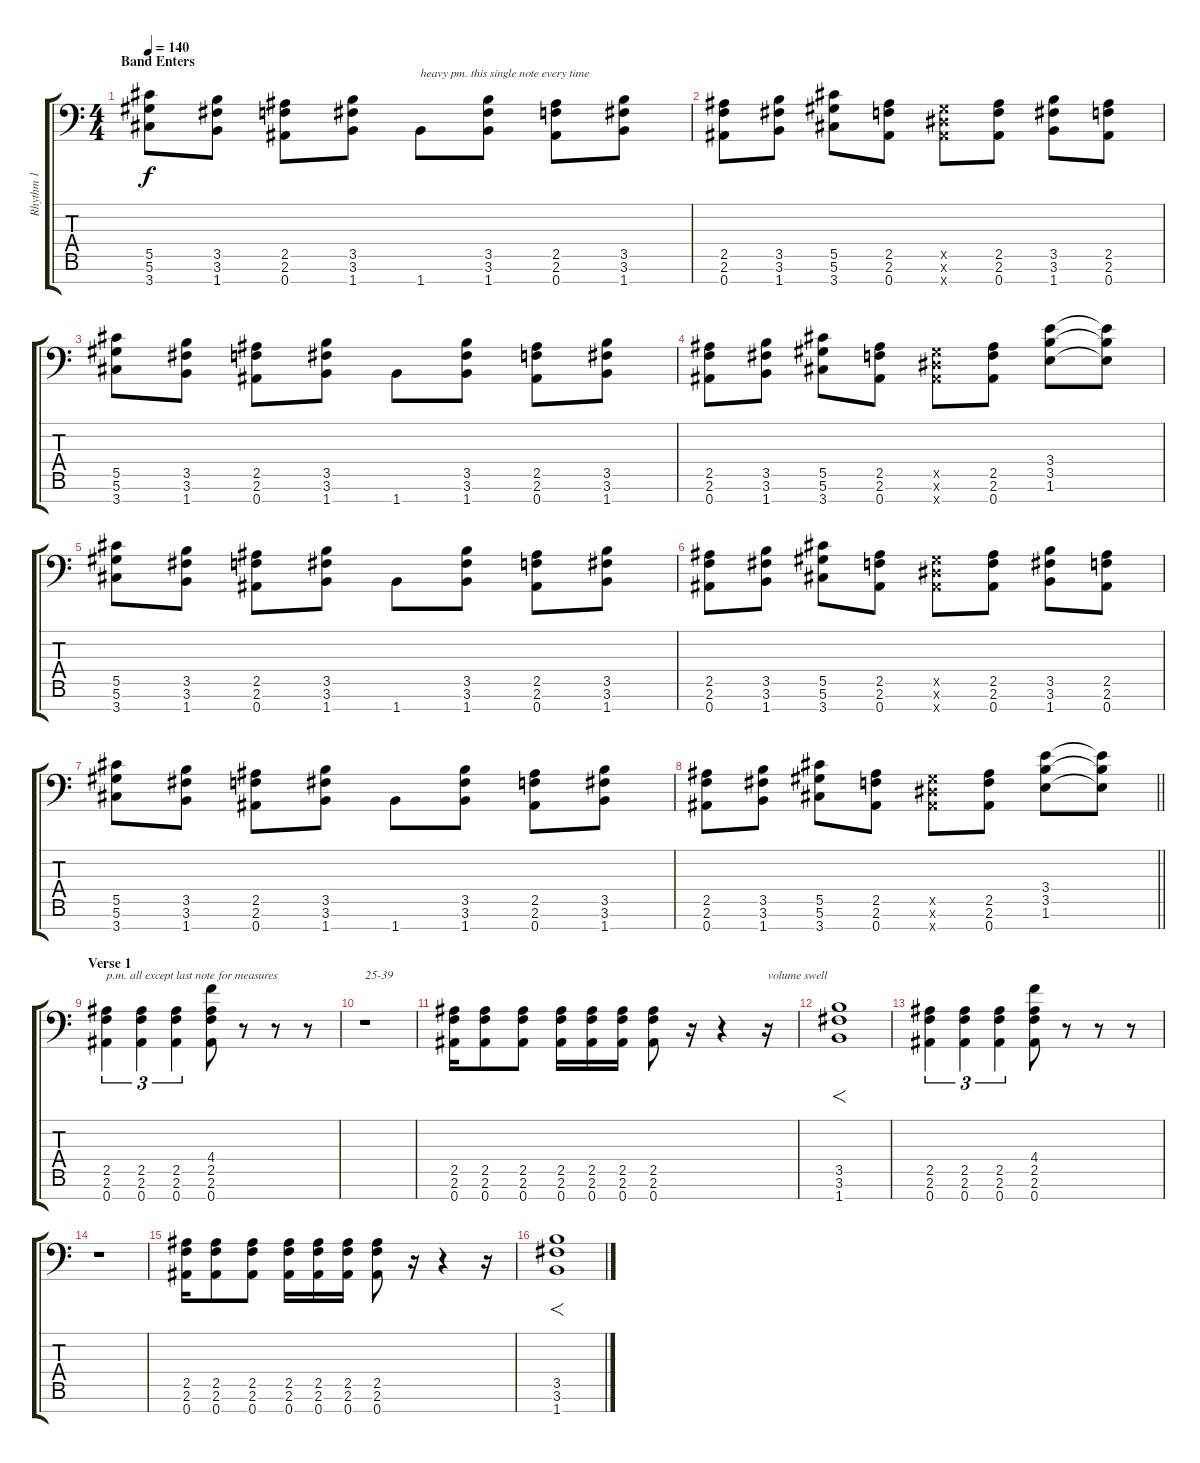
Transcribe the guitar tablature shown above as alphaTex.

\track ("Rhythm 1" "Rhythm 1") {instrument overdrivenguitar}
\staff {score tabs}
\tuning (Eb4 Bb3 Gb3 Db3 Ab2 Eb2 Bb1) {hide}
\ts (4 4)
\section ("" "Band Enters")
\tempo 140
\clef f4
\ks c
(5.5 5.6 3.7).8{dy f volume 16 instrument overdrivenguitar} (3.5 3.6 1.7).8 (2.5 2.6 0.7).8 (3.5 3.6 1.7).8 1.7.8{txt "heavy pm. this single note every time"} (3.5 3.6 1.7).8 (2.5 2.6 0.7).8 (3.5 3.6 1.7).8 |
(2.5 2.6 0.7).8 (3.5 3.6 1.7).8 (5.5 5.6 3.7).8 (2.5 2.6 0.7).8 (0.5{x} 0.6{x} 0.7{x}).8 (2.5 2.6 0.7).8 (3.5 3.6 1.7).8 (2.5 2.6 0.7).8 |
(5.5 5.6 3.7).8 (3.5 3.6 1.7).8 (2.5 2.6 0.7).8 (3.5 3.6 1.7).8 1.7.8 (3.5 3.6 1.7).8 (2.5 2.6 0.7).8 (3.5 3.6 1.7).8 |
(2.5 2.6 0.7).8 (3.5 3.6 1.7).8 (5.5 5.6 3.7).8 (2.5 2.6 0.7).8 (0.5{x} 0.6{x} 0.7{x}).8 (2.5 2.6 0.7).8 (3.4 3.5 1.6).8 (3.4{t} 3.5{t} 1.6{t}).8 |
(5.5 5.6 3.7).8 (3.5 3.6 1.7).8 (2.5 2.6 0.7).8 (3.5 3.6 1.7).8 1.7.8 (3.5 3.6 1.7).8 (2.5 2.6 0.7).8 (3.5 3.6 1.7).8 |
(2.5 2.6 0.7).8 (3.5 3.6 1.7).8 (5.5 5.6 3.7).8 (2.5 2.6 0.7).8 (0.5{x} 0.6{x} 0.7{x}).8 (2.5 2.6 0.7).8 (3.5 3.6 1.7).8 (2.5 2.6 0.7).8 |
(5.5 5.6 3.7).8 (3.5 3.6 1.7).8 (2.5 2.6 0.7).8 (3.5 3.6 1.7).8 1.7.8 (3.5 3.6 1.7).8 (2.5 2.6 0.7).8 (3.5 3.6 1.7).8 |
\barLineRight lightlight
(2.5 2.6 0.7).8 (3.5 3.6 1.7).8 (5.5 5.6 3.7).8 (2.5 2.6 0.7).8 (0.5{x} 0.6{x} 0.7{x}).8 (2.5 2.6 0.7).8 (3.4 3.5 1.6).8 (3.4{t} 3.5{t} 1.6{t}).8 |
\section ("" "Verse 1")
(2.5 2.6 0.7).4{tu (3 2) txt "p.m. all except last note for measures"} (2.5 2.6 0.7).4{tu (3 2)} (2.5 2.6 0.7).4{tu (3 2)} (4.4 2.5 2.6 0.7).8 r.8 r.8 r.8 |
r.1{txt "25-39"} |
(2.5 2.6 0.7).16 (2.5 2.6 0.7).8 (2.5 2.6 0.7).8 (2.5 2.6 0.7).16 (2.5 2.6 0.7).16 (2.5 2.6 0.7).16 (2.5 2.6 0.7).8 r.16 r.4 r.16{txt "volume swell"} |
(3.5 3.6 1.7).1{f} |
(2.5 2.6 0.7).4{tu (3 2)} (2.5 2.6 0.7).4{tu (3 2)} (2.5 2.6 0.7).4{tu (3 2)} (4.4 2.5 2.6 0.7).8 r.8 r.8 r.8 |
r.1 |
(2.5 2.6 0.7).16 (2.5 2.6 0.7).8 (2.5 2.6 0.7).8 (2.5 2.6 0.7).16 (2.5 2.6 0.7).16 (2.5 2.6 0.7).16 (2.5 2.6 0.7).8 r.16 r.4 r.16 |
(3.5 3.6 1.7).1{f}
